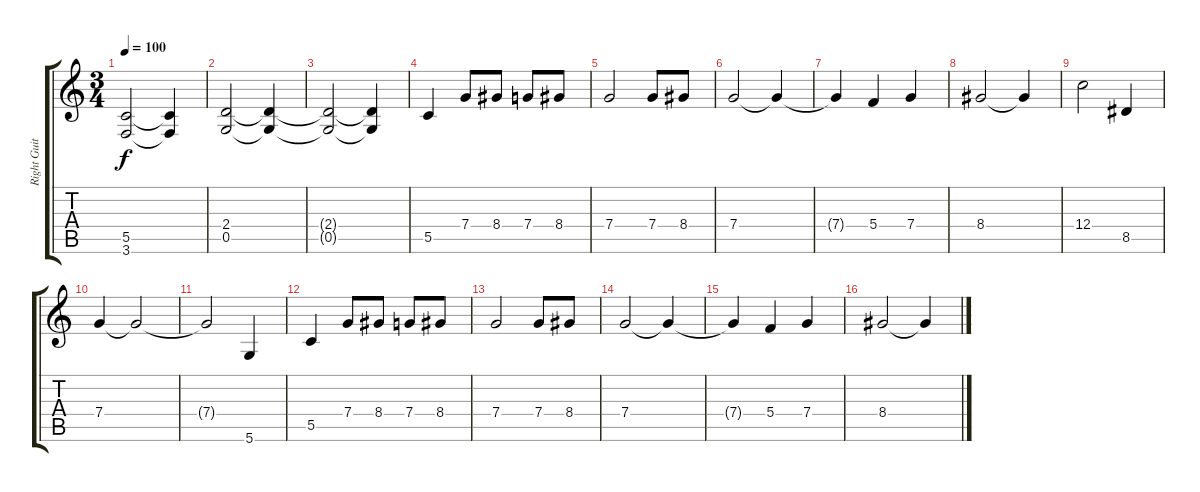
\track ("Right Guitar" "Right Guit") {instrument distortionguitar}
\staff {score tabs}
\tuning (D4 A3 F3 C3 G2 D2) {hide}
\ts (3 4)
\tempo 100
\clef g2
\ks c
(5.5{t} 3.6{t}).2{dy f} (5.5{t} 3.6{t}).4 |
(2.4 0.5).2 (2.4{t} 0.5{t}).4 |
(2.4{t} 0.5{t}).2 (2.4{t} 0.5{t}).4 |
5.5.4 7.4.8 8.4.8 7.4.8 8.4.8 |
7.4.2 7.4.8 8.4.8 |
7.4.2 7.4{t}.4 |
7.4{t}.4 5.4.4 7.4.4 |
8.4.2 8.4{t}.4 |
12.4.2 8.5.4 |
7.4.4 7.4{t}.2 |
7.4{t}.2 5.6.4 |
5.5.4 7.4.8 8.4.8 7.4.8 8.4.8 |
7.4.2 7.4.8 8.4.8 |
7.4.2 7.4{t}.4 |
7.4{t}.4 5.4.4 7.4.4 |
8.4.2 8.4{t}.4
